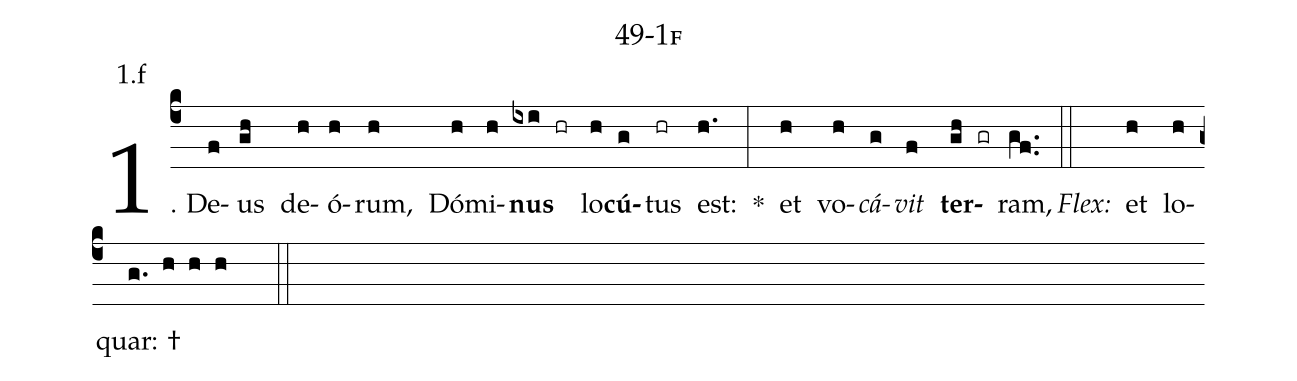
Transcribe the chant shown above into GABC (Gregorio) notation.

name: 49-1f;
annotation: 1.f;
%%
(c4)1. De(f)us(gh) de(h)ó(h)rum,(h) Dó(h)mi(h)<b>nus</b>(ixi hr) lo(h)<b>cú</b>(g)tus(hr) est:(h.) *(:) et(h) vo(h)<i>cá</i>(g)<i>vit</i>(f) <b>ter</b>(gh gr)ram,(gf..) (::)
<i>Flex:</i>()  et(h) lo(h)quar: †(g. h h h  ::)
